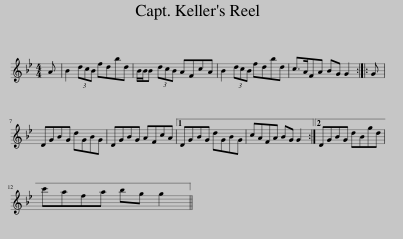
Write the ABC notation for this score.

X:1
L:1/8
M:4/4
I:linebreak $
K:Gmin
V:1 treble
V:1
 A | B2 (3dcB fdbd | B/B/B (3dcB AFcA | B2 (3dcB fdbd | c>AFA BG G2 :: %5
 G |$ DGBG dGBG | DGBG AFcA |1 DGBG dGBG | cAFA BG G2 :|2 %10
 DGBG dBgd |$ c'afa bg g2 || %12
